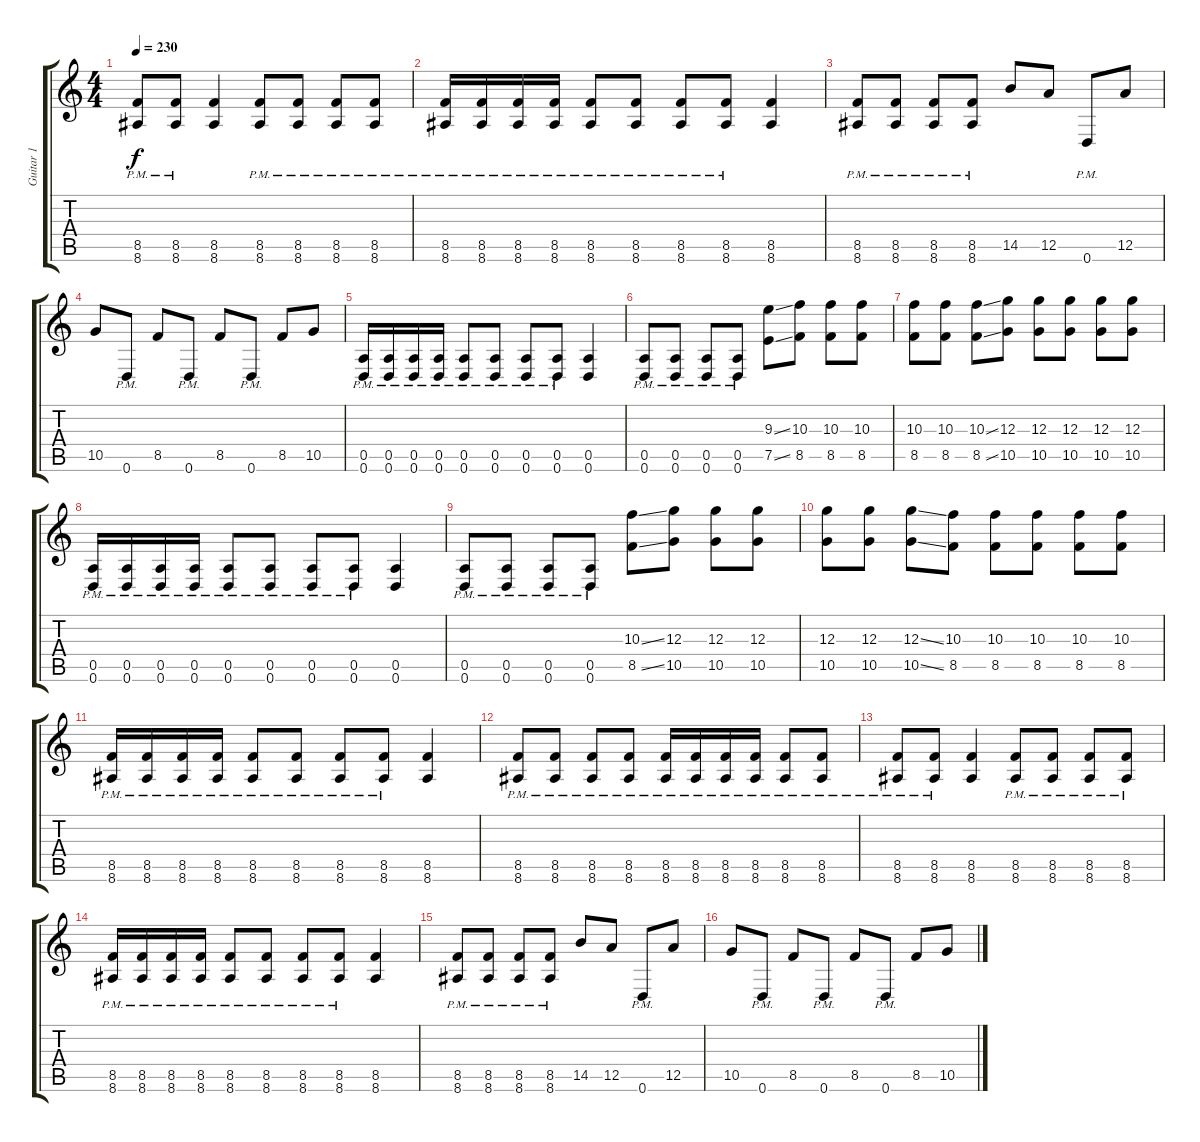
\track ("Guitar 1" "Guitar 1") {instrument distortionguitar}
\staff {score tabs}
\tuning (E4 B3 G3 D3 A2 D2) {hide}
\ts (4 4)
\tempo 230
\clef g2
\ks c
(8.5{pm} 8.6{pm}).8{dy f} (8.5{pm} 8.6{pm}).8 (8.5 8.6).4 (8.5{pm} 8.6{pm}).8 (8.5{pm} 8.6{pm}).8 (8.5{pm} 8.6{pm}).8 (8.5{pm} 8.6{pm}).8 |
(8.5{pm} 8.6{pm}).16 (8.5{pm} 8.6{pm}).16 (8.5{pm} 8.6{pm}).16 (8.5{pm} 8.6{pm}).16 (8.5{pm} 8.6{pm}).8 (8.5{pm} 8.6{pm}).8 (8.5{pm} 8.6{pm}).8 (8.5{pm} 8.6{pm}).8 (8.5 8.6).4 |
(8.5{pm} 8.6{pm}).8 (8.5{pm} 8.6{pm}).8 (8.5{pm} 8.6{pm}).8 (8.5{pm} 8.6{pm}).8 14.5.8 12.5.8 0.6{pm}.8 12.5.8 |
10.5.8 0.6{pm}.8 8.5.8 0.6{pm}.8 8.5.8 0.6{pm}.8 8.5.8 10.5.8 |
(0.5{pm} 0.6{pm}).16 (0.5{pm} 0.6{pm}).16 (0.5{pm} 0.6{pm}).16 (0.5{pm} 0.6{pm}).16 (0.5{pm} 0.6{pm}).8 (0.5{pm} 0.6{pm}).8 (0.5{pm} 0.6{pm}).8 (0.5{pm} 0.6{pm}).8 (0.5 0.6).4 |
(0.5{pm} 0.6{pm}).8 (0.5{pm} 0.6{pm}).8 (0.5{pm} 0.6{pm}).8 (0.5{pm} 0.6{pm}).8 (9.3{ss} 7.5{ss}).8 (10.3 8.5).8 (10.3 8.5).8 (10.3 8.5).8 |
(10.3 8.5).8 (10.3 8.5).8 (10.3{ss} 8.5{ss}).8 (12.3 10.5).8 (12.3 10.5).8 (12.3 10.5).8 (12.3 10.5).8 (12.3 10.5).8 |
(0.5{pm} 0.6{pm}).16 (0.5{pm} 0.6{pm}).16 (0.5{pm} 0.6{pm}).16 (0.5{pm} 0.6{pm}).16 (0.5{pm} 0.6{pm}).8 (0.5{pm} 0.6{pm}).8 (0.5{pm} 0.6{pm}).8 (0.5{pm} 0.6{pm}).8 (0.5 0.6).4 |
(0.5{pm} 0.6{pm}).8 (0.5{pm} 0.6{pm}).8 (0.5{pm} 0.6{pm}).8 (0.5{pm} 0.6{pm}).8 (10.3{ss} 8.5{ss}).8 (12.3 10.5).8 (12.3 10.5).8 (12.3 10.5).8 |
(12.3 10.5).8 (12.3 10.5).8 (12.3{ss} 10.5{ss}).8 (10.3 8.5).8 (10.3 8.5).8 (10.3 8.5).8 (10.3 8.5).8 (10.3 8.5).8 |
(8.5{pm} 8.6{pm}).16 (8.5{pm} 8.6{pm}).16 (8.5{pm} 8.6{pm}).16 (8.5{pm} 8.6{pm}).16 (8.5{pm} 8.6{pm}).8 (8.5{pm} 8.6{pm}).8 (8.5{pm} 8.6{pm}).8 (8.5{pm} 8.6{pm}).8 (8.5 8.6).4 |
(8.5{pm} 8.6{pm}).8 (8.5{pm} 8.6{pm}).8 (8.5{pm} 8.6{pm}).8 (8.5{pm} 8.6{pm}).8 (8.5{pm} 8.6{pm}).16 (8.5{pm} 8.6{pm}).16 (8.5{pm} 8.6{pm}).16 (8.5{pm} 8.6{pm}).16 (8.5{pm} 8.6{pm}).8 (8.5{pm} 8.6{pm}).8 |
(8.5{pm} 8.6{pm}).8 (8.5{pm} 8.6{pm}).8 (8.5 8.6).4 (8.5{pm} 8.6{pm}).8 (8.5{pm} 8.6{pm}).8 (8.5{pm} 8.6{pm}).8 (8.5{pm} 8.6{pm}).8 |
(8.5{pm} 8.6{pm}).16 (8.5{pm} 8.6{pm}).16 (8.5{pm} 8.6{pm}).16 (8.5{pm} 8.6{pm}).16 (8.5{pm} 8.6{pm}).8 (8.5{pm} 8.6{pm}).8 (8.5{pm} 8.6{pm}).8 (8.5{pm} 8.6{pm}).8 (8.5 8.6).4 |
(8.5{pm} 8.6{pm}).8 (8.5{pm} 8.6{pm}).8 (8.5{pm} 8.6{pm}).8 (8.5{pm} 8.6{pm}).8 14.5.8 12.5.8 0.6{pm}.8 12.5.8 |
10.5.8 0.6{pm}.8 8.5.8 0.6{pm}.8 8.5.8 0.6{pm}.8 8.5.8 10.5.8
